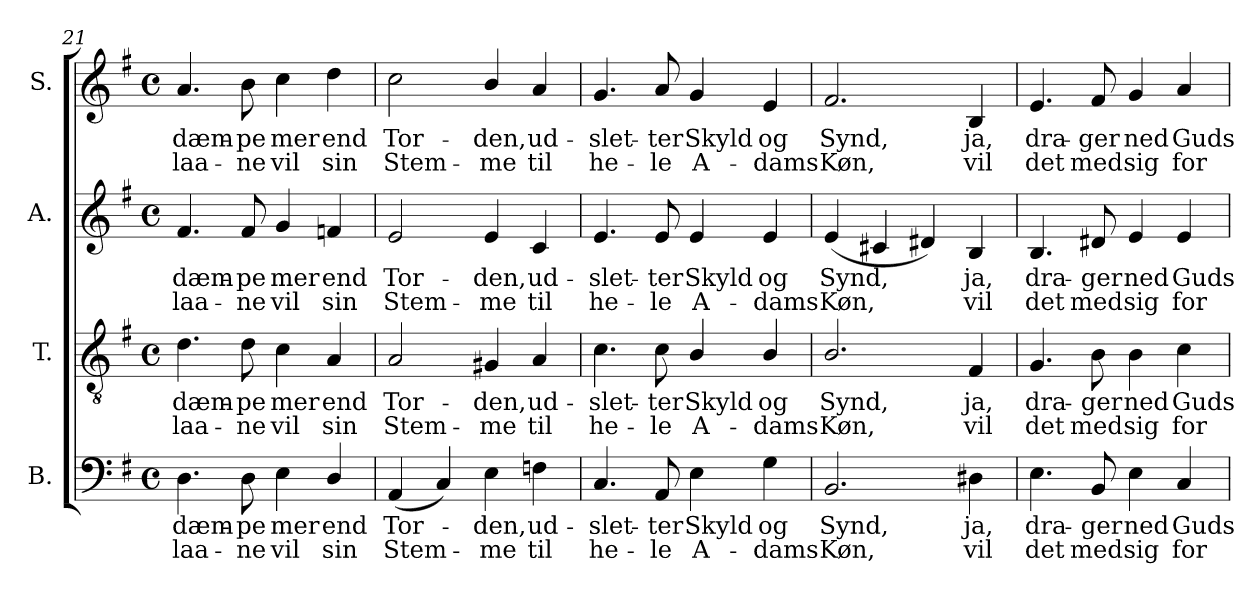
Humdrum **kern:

**kern	**text	**text	**kern	**text	**text	**kern	**text	**text	**kern	**text	**text
*part4	*part4	*part4	*part3	*part3	*part3	*part2	*part2	*part2	*part1	*part1	*part1
*staff4	*staff4	*staff4	*staff3	*staff3	*staff3	*staff2	*staff2	*staff2	*staff1	*staff1	*staff1
*I"B.	*	*	*I"T.	*	*	*I"A.	*	*	*I"S.	*	*
*I'B.	*	*	*I'T.	*	*	*I'A.	*	*	*I'S.	*	*
!!LO:LB:g=z
*clefF4	*	*	*clefGv2	*	*	*clefG2	*	*	*clefG2	*	*
*	*	*	*ITrd7c12	*	*	*	*	*	*	*	*
*k[f#]	*	*	*k[f#]	*	*	*k[f#]	*	*	*k[f#]	*	*
*G:	*	*	*G:	*	*	*G:	*	*	*G:	*	*
*M4/4	*	*	*M4/4	*	*	*M4/4	*	*	*M4/4	*	*
*met(c)	*	*	*met(c)	*	*	*met(c)	*	*	*met(c)	*	*
=21	=21	=21	=21	=21	=21	=21	=21	=21	=21	=21	=21
!	!LO:LY:b:color=#000000	!LO:LY:b:color=#000000	!	!	!	!	!	!	!	!	!
!	!	!	!	!LO:LY:b:color=#000000	!LO:LY:b:color=#000000	!	!	!	!	!	!
!	!	!	!	!	!	!	!LO:LY:b:color=#000000	!LO:LY:b:color=#000000	!	!	!
!	!	!	!	!	!	!	!	!	!	!LO:LY:b:color=#000000	!LO:LY:b:color=#000000
4.Di\	dæm-	laa-	4.Di\	dæm-	laa-	4.f#i/	dæm-	laa-	4.ai/	dæm-	laa-
!	!LO:LY:b:color=#000000	!LO:LY:b:color=#000000	!	!	!	!	!	!	!	!	!
!	!	!	!	!LO:LY:b:color=#000000	!LO:LY:b:color=#000000	!	!	!	!	!	!
!	!	!	!	!	!	!	!LO:LY:b:color=#000000	!LO:LY:b:color=#000000	!	!	!
!	!	!	!	!	!	!	!	!	!	!LO:LY:b:color=#000000	!LO:LY:b:color=#000000
8Di\	-pe	-ne	8Di\	-pe	-ne	8f#i/	-pe	-ne	8bi\	-pe	-ne
!	!LO:LY:b:color=#000000	!LO:LY:b:color=#000000	!	!	!	!	!	!	!	!	!
!	!	!	!	!LO:LY:b:color=#000000	!LO:LY:b:color=#000000	!	!	!	!	!	!
!	!	!	!	!	!	!	!LO:LY:b:color=#000000	!LO:LY:b:color=#000000	!	!	!
!	!	!	!	!	!	!	!	!	!	!LO:LY:b:color=#000000	!LO:LY:b:color=#000000
4Ei\	mer	vil	4Ci\	mer	vil	4gi/	mer	vil	4cci\	mer	vil
!	!LO:LY:b:color=#000000	!LO:LY:b:color=#000000	!	!	!	!	!	!	!	!	!
!	!	!	!	!LO:LY:b:color=#000000	!LO:LY:b:color=#000000	!	!	!	!	!	!
!	!	!	!	!	!	!	!LO:LY:b:color=#000000	!LO:LY:b:color=#000000	!	!	!
!	!	!	!	!	!	!	!	!	!	!LO:LY:b:color=#000000	!LO:LY:b:color=#000000
4Di/	end	sin	4AAi/	end	sin	4fni/	end	sin	4ddi\	end	sin
=22	=22	=22	=22	=22	=22	=22	=22	=22	=22	=22	=22
!	!LO:LY:b:color=#000000	!LO:LY:b:color=#000000	!	!	!	!	!	!	!	!	!
!	!	!	!	!LO:LY:b:color=#000000	!LO:LY:b:color=#000000	!	!	!	!	!	!
!	!	!	!	!	!	!	!LO:LY:b:color=#000000	!LO:LY:b:color=#000000	!	!	!
!	!	!	!	!	!	!	!	!	!	!LO:LY:b:color=#000000	!LO:LY:b:color=#000000
(4AAi/	Tor-	Stem-	2AAi/	Tor-	Stem-	2ei/	Tor-	Stem-	2cci\	Tor-	Stem-
4Ci/)	.	.	.	.	.	.	.	.	.	.	.
!	!LO:LY:b:color=#000000	!LO:LY:b:color=#000000	!	!	!	!	!	!	!	!	!
!	!	!	!	!LO:LY:b:color=#000000	!LO:LY:b:color=#000000	!	!	!	!	!	!
!	!	!	!	!	!	!	!LO:LY:b:color=#000000	!LO:LY:b:color=#000000	!	!	!
!	!	!	!	!	!	!	!	!	!	!LO:LY:b:color=#000000	!LO:LY:b:color=#000000
4Ei\	-den,	-me	4GG#Xi/	-den,	-me	4ei/	-den,	-me	4bi/	-den,	-me
!	!LO:LY:b:color=#000000	!LO:LY:b:color=#000000	!	!	!	!	!	!	!	!	!
!	!	!	!	!LO:LY:b:color=#000000	!LO:LY:b:color=#000000	!	!	!	!	!	!
!	!	!	!	!	!	!	!LO:LY:b:color=#000000	!LO:LY:b:color=#000000	!	!	!
!	!	!	!	!	!	!	!	!	!	!LO:LY:b:color=#000000	!LO:LY:b:color=#000000
4Fni\	ud-	til	4AAi/	ud-	til	4ci/	ud-	til	4ai/	ud-	til
=23	=23	=23	=23	=23	=23	=23	=23	=23	=23	=23	=23
!	!LO:LY:b:color=#000000	!LO:LY:b:color=#000000	!	!	!	!	!	!	!	!	!
!	!	!	!	!LO:LY:b:color=#000000	!LO:LY:b:color=#000000	!	!	!	!	!	!
!	!	!	!	!	!	!	!LO:LY:b:color=#000000	!LO:LY:b:color=#000000	!	!	!
!	!	!	!	!	!	!	!	!	!	!LO:LY:b:color=#000000	!LO:LY:b:color=#000000
4.Ci/	-slet-	he-	4.Ci\	-slet-	he-	4.ei/	-slet-	he-	4.gi/	-slet-	he-
!	!LO:LY:b:color=#000000	!LO:LY:b:color=#000000	!	!	!	!	!	!	!	!	!
!	!	!	!	!LO:LY:b:color=#000000	!LO:LY:b:color=#000000	!	!	!	!	!	!
!	!	!	!	!	!	!	!LO:LY:b:color=#000000	!LO:LY:b:color=#000000	!	!	!
!	!	!	!	!	!	!	!	!	!	!LO:LY:b:color=#000000	!LO:LY:b:color=#000000
8AAi/	-ter	-le	8Ci\	-ter	-le	8ei/	-ter	-le	8ai/	-ter	-le
!	!LO:LY:b:color=#000000	!LO:LY:b:color=#000000	!	!	!	!	!	!	!	!	!
!	!	!	!	!LO:LY:b:color=#000000	!LO:LY:b:color=#000000	!	!	!	!	!	!
!	!	!	!	!	!	!	!LO:LY:b:color=#000000	!LO:LY:b:color=#000000	!	!	!
!	!	!	!	!	!	!	!	!	!	!LO:LY:b:color=#000000	!LO:LY:b:color=#000000
4Ei\	Skyld	A-	4BBi/	Skyld	A-	4ei/	Skyld	A-	4gi/	Skyld	A-
!	!LO:LY:b:color=#000000	!LO:LY:b:color=#000000	!	!	!	!	!	!	!	!	!
!	!	!	!	!LO:LY:b:color=#000000	!LO:LY:b:color=#000000	!	!	!	!	!	!
!	!	!	!	!	!	!	!LO:LY:b:color=#000000	!LO:LY:b:color=#000000	!	!	!
!	!	!	!	!	!	!	!	!	!	!LO:LY:b:color=#000000	!LO:LY:b:color=#000000
4Gi\	og	-dams	4BBi/	og	-dams	4ei/	og	-dams	4ei/	og	-dams
=24	=24	=24	=24	=24	=24	=24	=24	=24	=24	=24	=24
!	!LO:LY:b:color=#000000	!LO:LY:b:color=#000000	!	!	!	!	!	!	!	!	!
!	!	!	!	!LO:LY:b:color=#000000	!LO:LY:b:color=#000000	!	!	!	!	!	!
!	!	!	!	!	!	!	!LO:LY:b:color=#000000	!LO:LY:b:color=#000000	!	!	!
!	!	!	!	!	!	!	!	!	!	!LO:LY:b:color=#000000	!LO:LY:b:color=#000000
2.BBi/	Synd,	Køn,	2.BBi/	Synd,	Køn,	(4ei/	Synd,	Køn,	2.f#i/	Synd,	Køn,
.	.	.	.	.	.	4c#Xi/	.	.	.	.	.
.	.	.	.	.	.	4d#Xi/)	.	.	.	.	.
!	!LO:LY:b:color=#000000	!LO:LY:b:color=#000000	!	!	!	!	!	!	!	!	!
!	!	!	!	!LO:LY:b:color=#000000	!LO:LY:b:color=#000000	!	!	!	!	!	!
!	!	!	!	!	!	!	!LO:LY:b:color=#000000	!LO:LY:b:color=#000000	!	!	!
!	!	!	!	!	!	!	!	!	!	!LO:LY:b:color=#000000	!LO:LY:b:color=#000000
4D#Xi\	ja,	vil	4FF#i/	ja,	vil	4Bi/	ja,	vil	4Bi/	ja,	vil
=25	=25	=25	=25	=25	=25	=25	=25	=25	=25	=25	=25
!	!LO:LY:b:color=#000000	!LO:LY:b:color=#000000	!	!	!	!	!	!	!	!	!
!	!	!	!	!LO:LY:b:color=#000000	!LO:LY:b:color=#000000	!	!	!	!	!	!
!	!	!	!	!	!	!	!LO:LY:b:color=#000000	!LO:LY:b:color=#000000	!	!	!
!	!	!	!	!	!	!	!	!	!	!LO:LY:b:color=#000000	!LO:LY:b:color=#000000
4.Ei\	dra-	det	4.GGi/	dra-	det	4.Bi/	dra-	det	4.ei/	dra-	det
!	!LO:LY:b:color=#000000	!LO:LY:b:color=#000000	!	!	!	!	!	!	!	!	!
!	!	!	!	!LO:LY:b:color=#000000	!LO:LY:b:color=#000000	!	!	!	!	!	!
!	!	!	!	!	!	!	!LO:LY:b:color=#000000	!LO:LY:b:color=#000000	!	!	!
!	!	!	!	!	!	!	!	!	!	!LO:LY:b:color=#000000	!LO:LY:b:color=#000000
8BBi/	-ger	med	8BBi\	-ger	med	8d#Xi/	-ger	med	8f#i/	-ger	med
!	!LO:LY:b:color=#000000	!LO:LY:b:color=#000000	!	!	!	!	!	!	!	!	!
!	!	!	!	!LO:LY:b:color=#000000	!LO:LY:b:color=#000000	!	!	!	!	!	!
!	!	!	!	!	!	!	!LO:LY:b:color=#000000	!LO:LY:b:color=#000000	!	!	!
!	!	!	!	!	!	!	!	!	!	!LO:LY:b:color=#000000	!LO:LY:b:color=#000000
4Ei\	ned	sig	4BBi\	ned	sig	4ei/	ned	sig	4gi/	ned	sig
!	!LO:LY:b:color=#000000	!LO:LY:b:color=#000000	!	!	!	!	!	!	!	!	!
!	!	!	!	!LO:LY:b:color=#000000	!LO:LY:b:color=#000000	!	!	!	!	!	!
!	!	!	!	!	!	!	!LO:LY:b:color=#000000	!LO:LY:b:color=#000000	!	!	!
!	!	!	!	!	!	!	!	!	!	!LO:LY:b:color=#000000	!LO:LY:b:color=#000000
4Ci/	Guds	for-	4Ci\	Guds	for-	4ei/	Guds	for-	4ai/	Guds	for-
=	=	=	=	=	=	=	=	=	=	=	=
*-	*-	*-	*-	*-	*-	*-	*-	*-	*-	*-	*-
